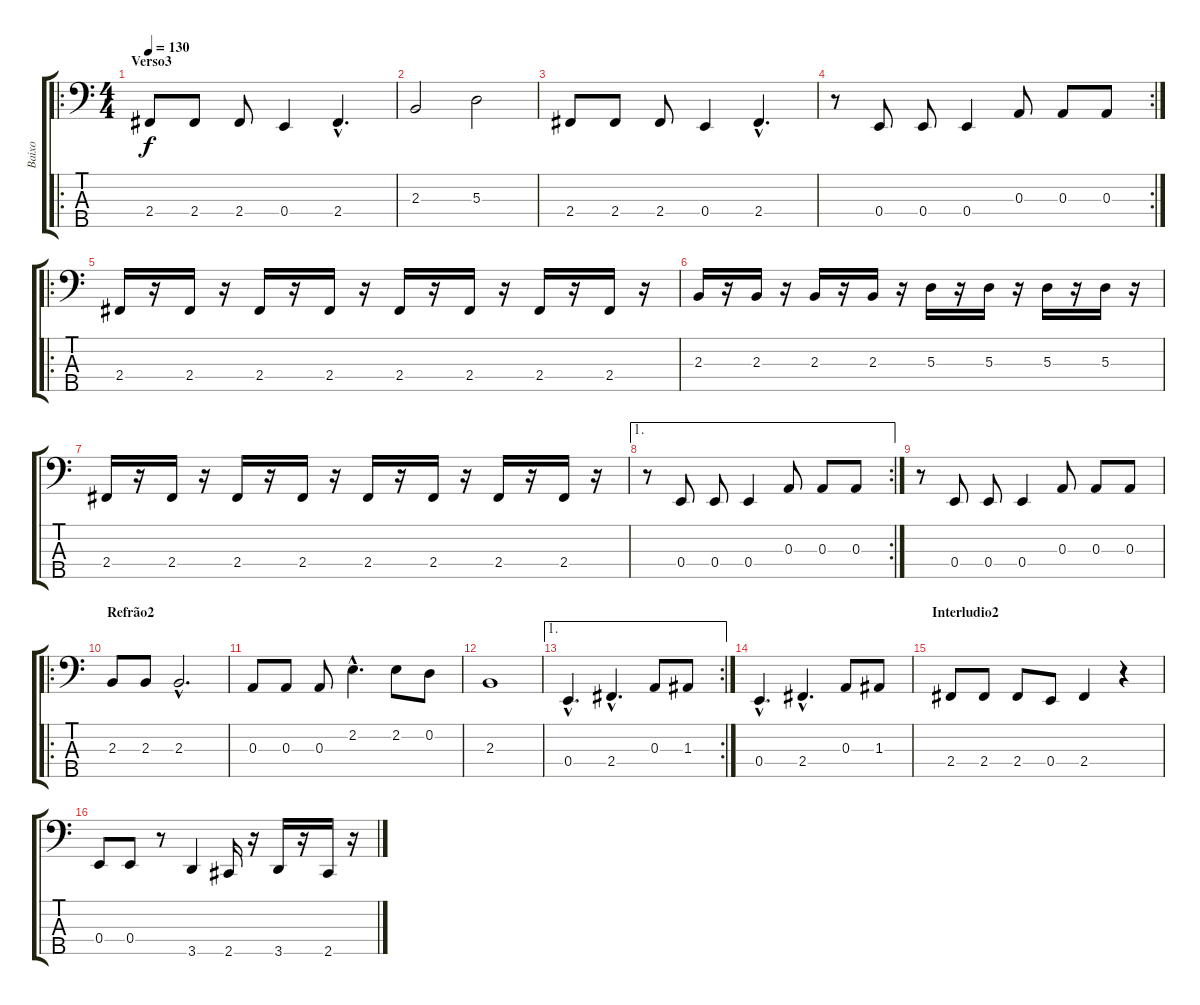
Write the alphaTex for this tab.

\track ("Baixo" "Baixo") {instrument electricbassfinger}
\staff {score tabs}
\tuning (G2 D2 A1 E1 B0) {hide}
\ro
\ts (4 4)
\section ("" "Verso3")
\tempo 130
\clef f4
\ks c
2.4.8{dy f} 2.4.8 2.4.8 0.4.4 2.4{hac}.4{d} |
2.3.2 5.3.2 |
2.4.8 2.4.8 2.4.8 0.4.4 2.4{hac}.4{d} |
\rc 2
r.8 0.4.8 0.4.8 0.4.4 0.3.8 0.3.8 0.3.8 |
\ro
2.4.16 r.16 2.4.16 r.16 2.4.16 r.16 2.4.16 r.16 2.4.16 r.16 2.4.16 r.16 2.4.16 r.16 2.4.16 r.16 |
2.3.16 r.16 2.3.16 r.16 2.3.16 r.16 2.3.16 r.16 5.3.16 r.16 5.3.16 r.16 5.3.16 r.16 5.3.16 r.16 |
2.4.16 r.16 2.4.16 r.16 2.4.16 r.16 2.4.16 r.16 2.4.16 r.16 2.4.16 r.16 2.4.16 r.16 2.4.16 r.16 |
\ae 1
\rc 2
r.8 0.4.8 0.4.8 0.4.4 0.3.8 0.3.8 0.3.8 |
r.8 0.4.8 0.4.8 0.4.4 0.3.8 0.3.8 0.3.8 |
\ro
\section ("" "Refrão2")
2.3.8 2.3.8 2.3{hac}.2{d} |
0.3.8 0.3.8 0.3.8 2.2{hac}.4{d} 2.2.8 0.2.8 |
2.3.1 |
\ae 1
\rc 2
0.4{hac}.4{d} 2.4{hac}.4{d} 0.3.8 1.3.8 |
0.4{hac}.4{d} 2.4{hac}.4{d} 0.3.8 1.3.8 |
\section ("" "Interludio2")
2.4.8 2.4.8 2.4.8 0.4.8 2.4.4 r.4 |
0.4.8 0.4.8 r.8 3.5.4 2.5.16 r.16 3.5.16 r.16 2.5.16 r.16
